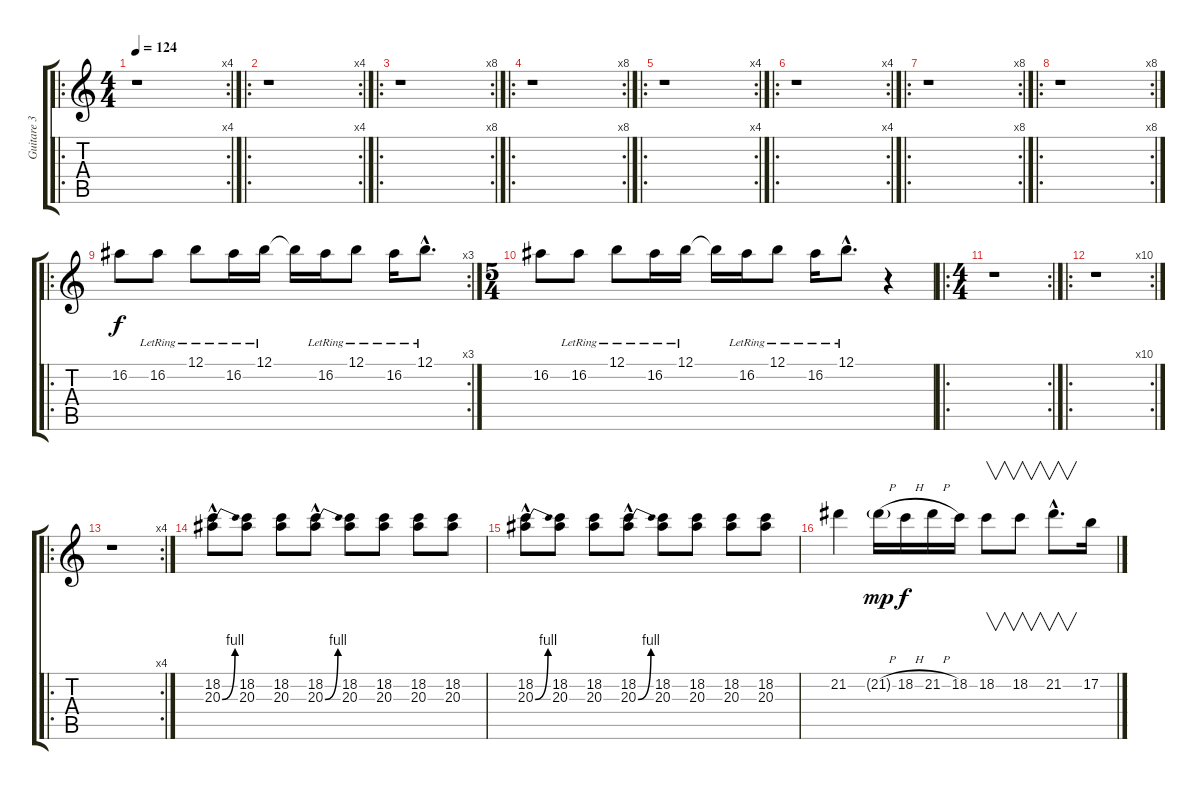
\track ("Guitare 3" "Guitare 3") {instrument distortionguitar}
\staff {score tabs}
\tuning (B3 Gb3 D3 A2 E2 B1) {hide}
\ro
\rc 4
\ts (4 4)
\tempo 124
\clef g2
\ks c
r.1{dy f instrument distortionguitar} |
\ro
\rc 4
r.1 |
\ro
\rc 8
r.1 |
\ro
\rc 8
r.1 |
\ro
\rc 4
r.1 |
\ro
\rc 4
r.1 |
\ro
\rc 8
r.1 |
\ro
\rc 8
r.1 |
\ro
\rc 3
16.2.8 16.2{lr}.8 12.1{lr}.8 16.2{lr}.16 12.1{lr}.16 12.1{t}.16 16.2{lr}.16 12.1{lr}.8 16.2{lr}.16 12.1{hac lr}.8{d} |
\ts (5 4)
16.2.8 16.2{lr}.8 12.1{lr}.8 16.2{lr}.16 12.1{lr}.16 12.1{t}.16 16.2{lr}.16 12.1{lr}.8 16.2{lr}.16 12.1{hac lr}.8{d} r.4 |
\ro
\rc 2
\ts (4 4)
r.1 |
\ro
\rc 10
r.1 |
\ro
\rc 4
r.1 |
(18.2 20.3{be (bend 0 0 60 4) hac}).8 (18.2 20.3).8 (18.2 20.3).8 (18.2 20.3{be (bend 0 0 60 4) hac}).8 (18.2 20.3).8 (18.2 20.3).8 (18.2 20.3).8 (18.2 20.3).8 |
(18.2 20.3{be (bend 0 0 60 4) hac}).8 (18.2 20.3).8 (18.2 20.3).8 (18.2 20.3{be (bend 0 0 60 4) hac}).8 (18.2 20.3).8 (18.2 20.3).8 (18.2 20.3).8 (18.2 20.3).8 |
21.2.4 21.2{h g}.16{dy mp} 18.2{h}.16{dy f} 21.2{h}.16 18.2.16 18.2.8{v} 18.2.8{v} 21.2{hac}.8{v d} 17.2{h}.16
